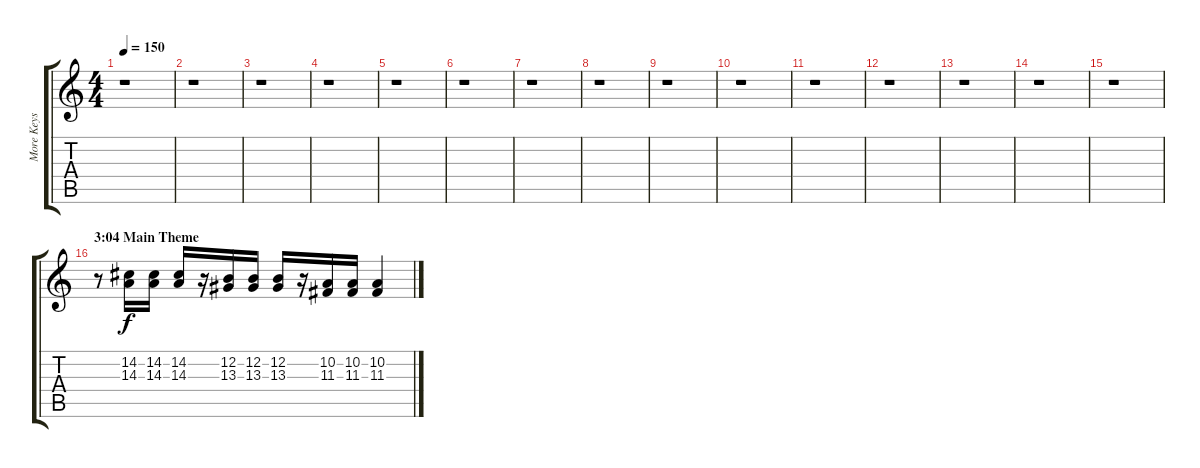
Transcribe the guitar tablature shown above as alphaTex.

\track ("More Keys" "More Keys") {instrument stringensemble1}
\staff {score tabs}
\tuning (E4 B3 G3 D3 A2 E2) {hide}
\ts (4 4)
\tempo 150
\clef g2
\ks c
r.1{dy f} |
r.1 |
r.1 |
r.1 |
r.1 |
r.1 |
r.1 |
r.1 |
r.1 |
r.1 |
r.1 |
r.1 |
r.1 |
r.1 |
r.1 |
\section ("" "3:04 Main Theme")
r.8 (14.2 14.3).16 (14.2 14.3).16 (14.2 14.3).16 r.16 (12.2 13.3).16 (12.2 13.3).16 (12.2 13.3).16 r.16 (10.2 11.3).16 (10.2 11.3).16 (10.2 11.3).4
